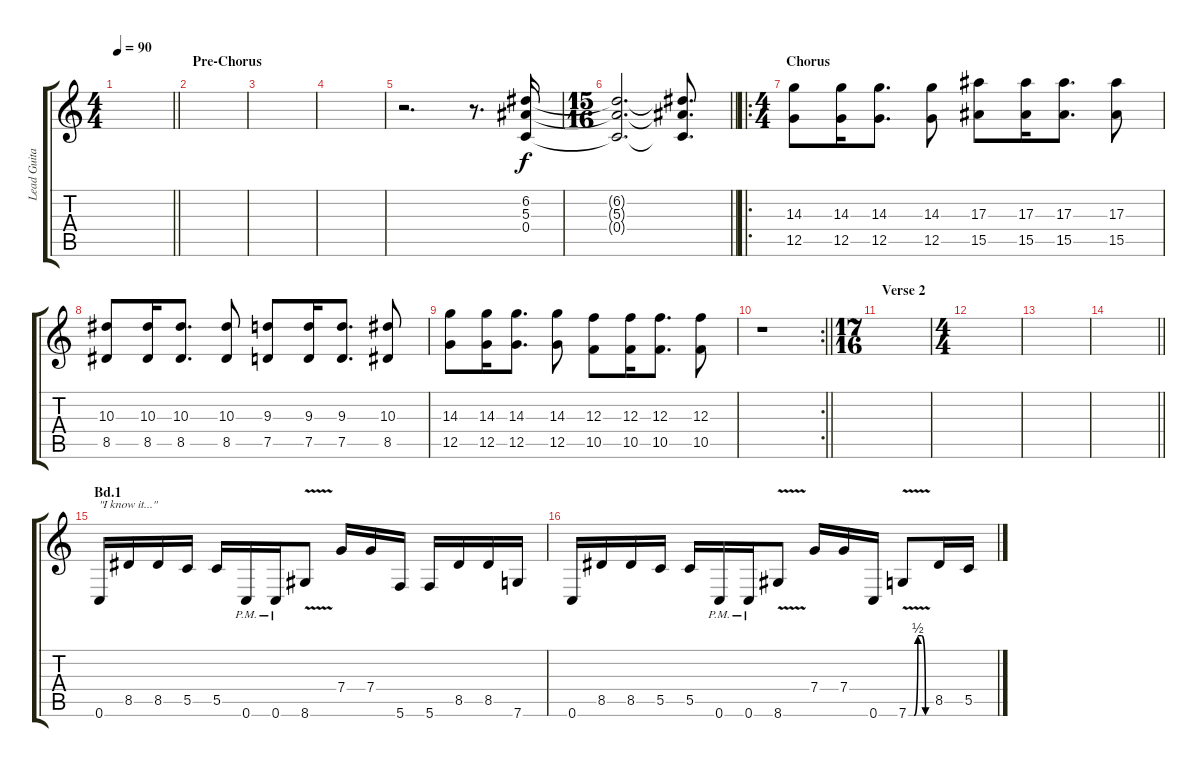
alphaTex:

\track ("Lead Guitar" "Lead Guita") {instrument distortionguitar}
\staff {score tabs}
\tuning (D4 A3 F3 C3 G2 C2) {hide}
\ts (4 4)
\tempo 90
\clef g2
\barLineRight lightlight
\ks c
|
\section ("" "Pre-Chorus")
|
|
|
r.2{d} r.8{d} (6.2 5.3 0.4).16 |
\ts (15 16)
\barLineRight lightlight
(6.2{t} 5.3{t} 0.4{t}).2{d} (6.2{t} 5.3{t} 0.4{t}).8{d} |
\ro
\ts (4 4)
\section ("" "Chorus")
(14.3 12.5).8 (14.3 12.5).16 (14.3 12.5).8{d} (14.3 12.5).8 (17.3 15.5).8 (17.3 15.5).16 (17.3 15.5).8{d} (17.3 15.5).8 |
(10.3 8.5).8 (10.3 8.5).16 (10.3 8.5).8{d} (10.3 8.5).8 (9.3 7.5).8 (9.3 7.5).16 (9.3 7.5).8{d} (10.3 8.5).8 |
(14.3 12.5).8 (14.3 12.5).16 (14.3 12.5).8{d} (14.3 12.5).8 (12.3 10.5).8 (12.3 10.5).16 (12.3 10.5).8{d} (12.3 10.5).8 |
\rc 2
\barLineRight lightlight
r.1 |
\ts (17 16)
\section ("" "Verse 2")
|
\ts (4 4)
|
|
\barLineRight lightlight
|
\section ("" "Bd.1")
0.6.16{txt "\"I know it...\""} 8.5.16 8.5.16 5.5.16 5.5.16 0.6{pm}.16 0.6{pm}.16 8.6{v}.8 7.4.16 7.4.16 5.6.16 5.6.16 8.5.16 8.5.16 7.6.16 |
0.6.16 8.5.16 8.5.16 5.5.16 5.5.16 0.6{pm}.16 0.6{pm}.16 8.6{v}.8 7.4.16 7.4.16 0.6.16 7.6{be (custom 0 0 15 0 25 2 35 2 45 0 60 0) v}.8 8.5.16 5.5.16
